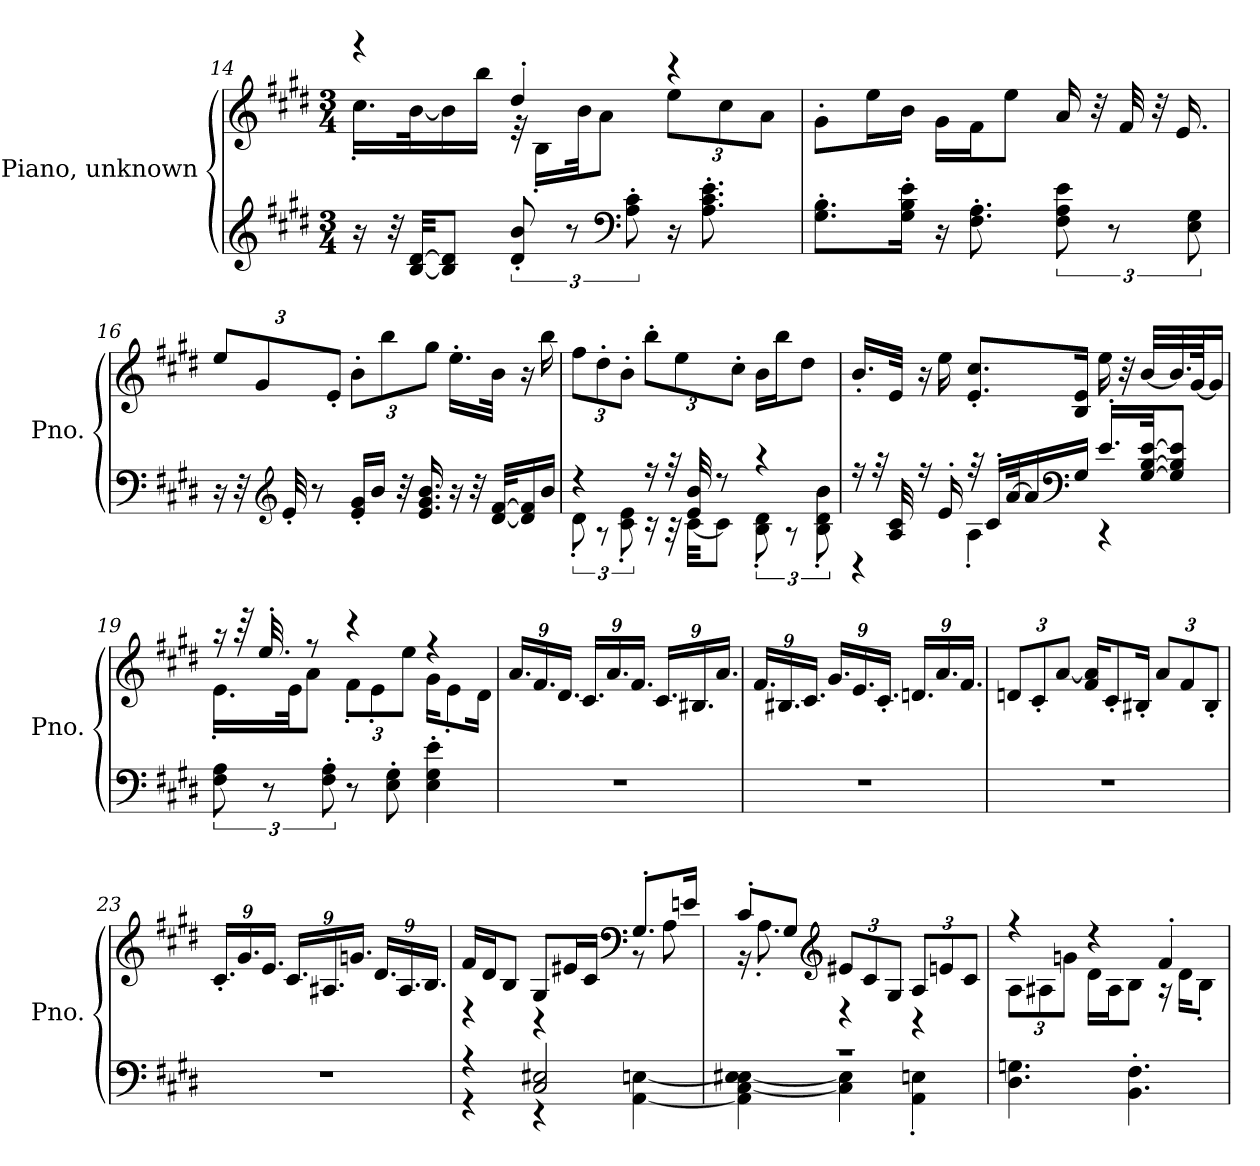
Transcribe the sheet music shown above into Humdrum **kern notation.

**kern	**kern
*part1	*part1
*staff2	*staff1
*I"Piano, unknown	*
*I'Pno.	*
!!LO:LB:g=z
*clefG2	*clefG2
*k[f#c#g#d#]	*k[f#c#g#d#]
*M3/4	*M3/4
=14	=14
*	*^
16r	4r	16.cc#'\LL
32r	.	.
[32B/ [32d#/KKL	.	[32b\K
8B/] 8d#/]J	.	16b\]
.	.	16bb\JJ
12d#/' 12b/'	4dd#'/	32r
.	.	16B'\LL
12r	.	.
.	.	32b\JK
.	.	8a\J
*clefF4	*	*
12A\' 12c#\'	.	.
*	*	*Xbrackettup
16r	4r	12ee\L
8.A\' 8.c#\' 8.e\'	.	.
.	.	12cc#\
.	.	12a\J
*	*v	*v
=15	=15
8.G#\' 8.B\'L	8g#'\L
.	16ee\L
16G#\' 16B\' 16e\'Jk	16b\JJ
16r	16g#\LL
8.F#\' 8.A\'	16f#\J
.	8ee\J
12F#\ 12A\ 12e\	16a/
.	32r
12r	.
.	32f#/
.	32r
.	16.e/
12E\ 12G#\	.
!!LO:PB:g=z
=16	=16
16r	12ee/L
32r	.
.	12g#/
*clefG2	*
32e'/	.
8r	.
.	12e'/J
16e/' 16g#/'LL	12b'\L
16b/JJ	.
.	12bb\
32r	.
16.e/ 16.g#/ 16.b/	.
.	12gg#\J
16r	16.ee'\LL
32r	.
[32d#/ [32f#/KLL	32b\JJk
16d#/] 16f#/]	16r
16b/JJ	16bb\
=17	=17
*^	*
4r	12d#'\	12ff#\L
.	12r	12dd#'\
.	12c#\' 12e\'	12b'\J
16r	16r	12bb'\L
32r	32r	.
.	.	12ee\
32e/ 32b/	[32c#\KKL	.
8r	8c#\J]	.
.	.	12cc#'\J
4r	12B\' 12d#\'	16b\LL
.	.	16bb\J
.	12r	.
.	.	8dd#\J
.	12B\' 12d#\' 12b\'	.
!!LO:LB:g=z
=18	=18	=18
16r	4r	16.b'/LL
32r	.	.
32A/ 32c#/	.	32e/JJk
16r	.	16r
16e'/	.	16ee\
32r	4A'\	8.e/' 8.cc#/'L
16c#'/LL	.	.
[32a/K	.	.
16a/]	.	.
*clefF4	*	*
16G#/JJ	.	16B/ 16e/Jk
16.e'/LL	4r	16ee\
.	.	32r
[32G#/ [32B/ [32e/JK	.	[32b/LLL
8G#/] 8B/] 8e/]J	.	32.b/]
.	.	[64g#/JK
.	.	16g#/JJ]
*v	*v	*
=19	=19
*	*^
12F#\ 12A\	16r	16.e'\LL
.	64r	.
.	32.ee'/	.
12r	.	.
.	.	32e\JK
.	8r	8a\J
12F#\' 12A\'	.	.
8r	4r	12f#'\L
.	.	12e'\
8E\' 8G#\'	.	.
.	.	12ee\J
4E\' 4G#\' 4e\'	4r	16g#\KL
.	.	8e'\
.	.	16d#\Jk
*	*v	*v
!!LO:LB:g=z
=20	=20
2.r	18.a/LL
.	18.f#/
.	18.d#/JJ
.	18.c#/LL
.	18.a/
.	18.f#/JJ
.	18.c#/LL
.	18.B#X/
.	18.a/JJ
=21	=21
2.r	18.f#/LL
.	18.B#X/
.	18.c#/JJ
.	18.g#/LL
.	18.e/
.	18.c#'/JJ
.	18.dn/LL
.	18.a/
.	18.f#/JJ
=22	=22
2.r	12dn/L
.	12c#'/
.	[12a/J
.	16f#/ 16a/]KL
.	8c#'/
.	16B#X'/Jk
.	12a/L
.	12f#/
.	12B#'/J
!!LO:LB:g=z
=23	=23
2.r	18.c#'/LL
.	18.g#/
.	18.e/JJ
.	18.c#/LL
.	18.A#X/
.	18.gn/JJ
.	18.d#/LL
.	18.A#/
.	18.B/JJ
=24	=24
*^	*^
4r	4r	16f#/LL	4r
.	.	16d#/J	.
.	.	8B/J	.
2C#/ 2E#X/	4r	8G#/L	4r
.	.	16e#X/L	.
.	.	16c#/JJ	.
*	*	*clefF4	*
.	[4AA\ [4En\	8.G#'/L	8r
.	.	.	8A\
.	.	16en/Jk	.
=25	=25	=25	=25
2.r	4AA\] [4C#\ 4E\] [4E#X\	8c#'/L	16r
.	.	.	8.A'\
.	.	8G#/J	.
*	*	*clefG2	*
.	4C#\] 4E#\]	12e#X/L	4r
.	.	12c#/	.
.	.	12G#/J	.
.	4AA\' 4En\'	12A/L	4r
.	.	12en/	.
.	.	12c#/J	.
*v	*v	*	*
!!LO:LB:g=z	!!
=26	=26	=26
4.D#\ 4.Gn\	4r	12A\L
.	.	12A#X\
.	.	12gn\J
.	4r	16d#\LL
.	.	16A#\J
4.BB\' 4.F#\'	.	8B\J
.	4f#'/	16r
.	.	16d#\KL
.	.	8B'\J
*	*v	*v
=	=
*-	*-
